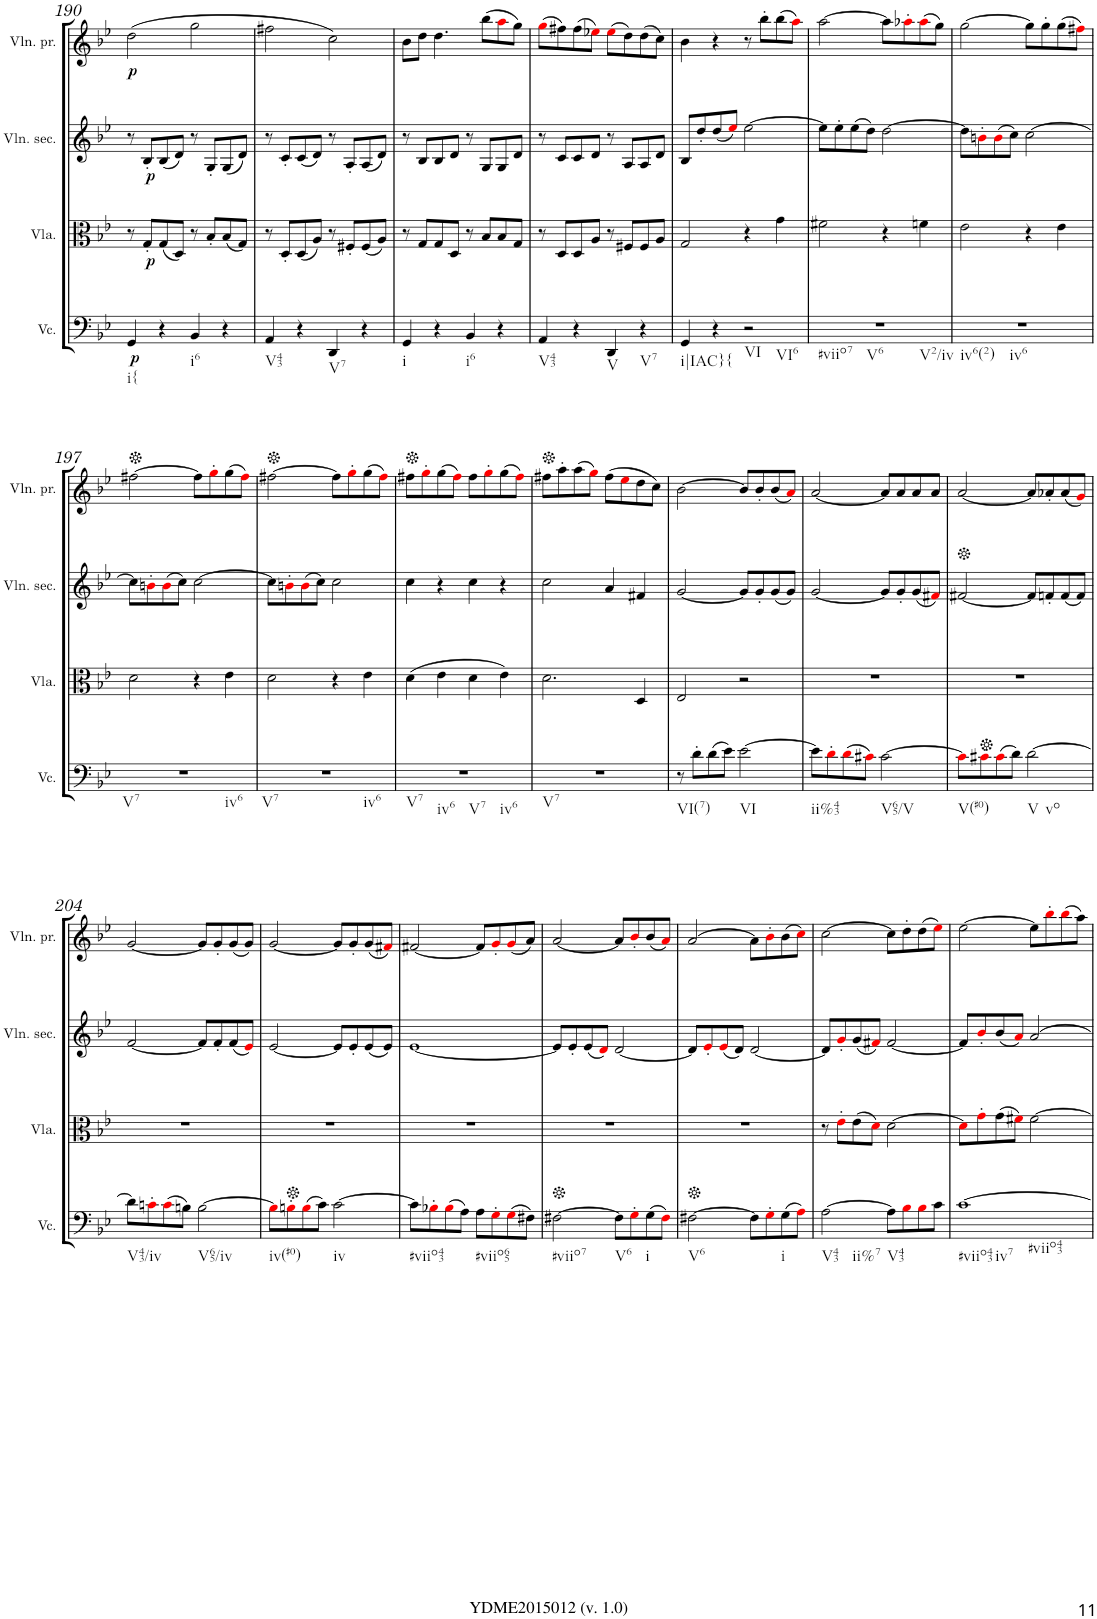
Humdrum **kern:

**kern	**dynam	**kern	**dynam	**kern	**dynam	**kern	**dynam
*part4	*part4	*part3	*part3	*part2	*part2	*part1	*part1
*staff4	*staff4	*staff3	*staff3	*staff2	*staff2	*staff1	*staff1
*I"Violoncelle	*	*I"Viola	*	*I"Violino secondo	*	*I"Violino primo	*
*I'Vc.	*	*I'Vla.	*	*I'Vln. sec.	*	*I'Vln. pr.	*
!!LO:PB:g=z
*clefF4	*	*clefC3	*	*clefG2	*	*clefG2	*
*k[b-e-]	*	*k[b-e-]	*	*k[b-e-]	*	*k[b-e-]	*
*M2/2	*	*M2/2	*	*M2/2	*	*M2/2	*
=190	=190	=190	=190	=190	=190	=190	=190
!LO:TX:b:t=i{	!	!	!	!	!	!	!
!	!LO:DY:b	!	!	!	!	!	!LO:DY:b
4GG/	p	8r	.	8r	.	(>2dd\	p
!	!	!	!LO:DY:b	!	!LO:DY:b	!	!
.	.	8G'/L	p	8B-'/L	p	.	.
4r	.	(<8G/	.	(<8B-/	.	.	.
.	.	8D/J)	.	8d/J)	.	.	.
!LO:TX:b:t=i6	!	!	!	!	!	!	!
4BB-/	.	8r	.	8r	.	2gg\	.
.	.	8B-'/L	.	8G'/L	.	.	.
4r	.	(<8B-/	.	(<8G/	.	.	.
.	.	8G/J)	.	8d/J)	.	.	.
=191	=191	=191	=191	=191	=191	=191	=191
!LO:TX:b:t=V43	!	!	!	!	!	!	!
4AA/	.	8r	.	8r	.	2ff#X\	.
.	.	8D'/L	.	8c'/L	.	.	.
4r	.	(<8D/	.	(<8c/	.	.	.
.	.	8A/J)	.	8d/J)	.	.	.
!LO:TX:b:t=V7	!	!	!	!	!	!	!
4DD/	.	8r	.	8r	.	2cc\)	.
.	.	8F#X'/L	.	8A'/L	.	.	.
4r	.	(<8F#/	.	(<8A/	.	.	.
.	.	8A/J)	.	8d/J)	.	.	.
=192	=192	=192	=192	=192	=192	=192	=192
!LO:TX:b:t=i	!	!	!	!	!	!	!
4GG/	.	8r	.	8r	.	8b-\L	.
.	.	8G/L	.	8B-/L	.	8dd\J	.
4r	.	8G/	.	8B-/	.	4.dd\	.
.	.	8D/J	.	8d/J	.	.	.
!LO:TX:b:t=i6	!	!	!	!	!	!	!
4BB-/	.	8r	.	8r	.	.	.
.	.	8B-/L	.	8G/L	.	(>8bb-\L	.
4r	.	8B-/	.	8G/	.	8aai\	.
.	.	8G/J	.	8d/J	.	8gg\J)	.
=193	=193	=193	=193	=193	=193	=193	=193
!LO:TX:b:t=V43	!	!	!	!	!	!	!
4AA/	.	8r	.	8r	.	(>8ggi\L	.
.	.	8D/L	.	8c/L	.	8ff#X\)	.
4r	.	8D/	.	8c/	.	(>8ff#\	.
.	.	8A/J	.	8d/J	.	8ee-Xi\J)	.
!LO:TX:b:t=V	!	!	!	!	!	!	!
4DD/	.	8r	.	8r	.	(>8ee-i\L	.
.	.	8F#X/L	.	8A/L	.	8dd\)	.
!LO:TX:b:t=V7	!	!	!	!	!	!	!
4r	.	8F#/	.	8A/	.	(>8dd\	.
.	.	8A/J	.	8d/J	.	8cc\J)	.
=194	=194	=194	=194	=194	=194	=194	=194
!LO:TX:b:t=i|IAC}{	!	!	!	!	!	!	!
4GG/	.	2G/	.	8B-/L	.	4b-\	.
.	.	.	.	8dd'/	.	.	.
4r	.	.	.	(<8dd/	.	4r	.
.	.	.	.	8ee-i/J)	.	.	.
!LO:TX:b:t=VI	!	!	!	!	!	!	!
!LO:TX:b:t=VI6	!	!	!	!	!	!	!
2r	.	4r	.	[2ee-\	.	8r	.
.	.	.	.	.	.	8bb-'\L	.
.	.	4g\	.	.	.	(>8bb-\	.
.	.	.	.	.	.	8aai\J)	.
=195	=195	=195	=195	=195	=195	=195	=195
!LO:TX:b:t=#viio7	!	!	!	!	!	!	!
!LO:TX:b:t=V6	!	!	!	!	!	!	!
!LO:TX:b:t=V2/iv	!	!	!	!	!	!	!
1r	.	2f#X\	.	8ee-\L]	.	[2aa\	.
.	.	.	.	8ee-'\	.	.	.
.	.	.	.	(>8ee-\	.	.	.
.	.	.	.	8dd\J)	.	.	.
.	.	4r	.	[2dd\	.	8aa\L]	.
.	.	.	.	.	.	8aa-X'i\	.
.	.	4fn\	.	.	.	(>8aa-i\	.
.	.	.	.	.	.	8gg\J)	.
=196	=196	=196	=196	=196	=196	=196	=196
!LO:TX:b:t=iv6(2)	!	!	!	!	!	!	!
!LO:TX:b:t=iv6	!	!	!	!	!	!	!
1r	.	2e-\	.	8dd\L]	.	[2gg\	.
.	.	.	.	8bn'i\	.	.	.
.	.	.	.	(>8bi\	.	.	.
.	.	.	.	8cc\J)	.	.	.
.	.	4r	.	[2cc\	.	8gg\L]	.
.	.	.	.	.	.	8gg'\	.
.	.	4e-\	.	.	.	(>8gg\	.
.	.	.	.	.	.	8ff#Xi\J)	.
!!LO:LB:g=z
=197	=197	=197	=197	=197	=197	=197	=197
!LO:TX:b:t=V7	!	!	!	!	!	!	!
!LO:TX:b:t=iv6	!	!	!	!	!	!	!
1r	.	2d\	.	8cc\L]	.	[2ff#X\	.
.	.	.	.	8bn'i\	.	.	.
.	.	.	.	(>8bi\	.	.	.
.	.	.	.	8cc\J)	.	.	.
.	.	4r	.	[2cc\	.	8ff#\L]	.
.	.	.	.	.	.	8gg'i\	.
.	.	4e-\	.	.	.	(>8gg\	.
.	.	.	.	.	.	8ff#i\J)	.
=198	=198	=198	=198	=198	=198	=198	=198
!LO:TX:b:t=V7	!	!	!	!	!	!	!
!LO:TX:b:t=iv6	!	!	!	!	!	!	!
1r	.	2d\	.	8cc\L]	.	[2ff#X\	.
.	.	.	.	8bn'i\	.	.	.
.	.	.	.	(>8bi\	.	.	.
.	.	.	.	8cc\J)	.	.	.
.	.	4r	.	2cc\	.	8ff#\L]	.
.	.	.	.	.	.	8gg'i\	.
.	.	4e-\	.	.	.	(>8gg\	.
.	.	.	.	.	.	8ff#i\J)	.
=199	=199	=199	=199	=199	=199	=199	=199
!LO:TX:b:t=V7	!	!	!	!	!	!	!
!LO:TX:b:t=iv6	!	!	!	!	!	!	!
!LO:TX:b:t=V7	!	!	!	!	!	!	!
!LO:TX:b:t=iv6	!	!	!	!	!	!	!
1r	.	(>4d\	.	4cc\	.	8ff#X\L	.
.	.	.	.	.	.	8gg'i\	.
.	.	4e-\	.	4r	.	(>8gg\	.
.	.	.	.	.	.	8ff#i\J)	.
.	.	4d\	.	4cc\	.	8ff#\L	.
.	.	.	.	.	.	8gg'i\	.
.	.	4e-\)	.	4r	.	(>8gg\	.
.	.	.	.	.	.	8ff#i\J)	.
=200	=200	=200	=200	=200	=200	=200	=200
!LO:TX:b:t=V7	!	!	!	!	!	!	!
1r	.	2.d\	.	2cc\	.	8ff#X\L	.
.	.	.	.	.	.	8aa'\	.
.	.	.	.	.	.	(>8aa\	.
.	.	.	.	.	.	8ggi\J)	.
.	.	.	.	4a/	.	(>8ff#\L	.
.	.	.	.	.	.	8ee-i\	.
.	.	4D/	.	4f#X/	.	8dd\	.
.	.	.	.	.	.	8cc\J)	.
=201	=201	=201	=201	=201	=201	=201	=201
!LO:TX:b:t=VI(7)	!	!	!	!	!	!	!
8r	.	2E-/	.	[2g/	.	[2b-\	.
8d'\L	.	.	.	.	.	.	.
(>8d\	.	.	.	.	.	.	.
8e-\J)	.	.	.	.	.	.	.
!LO:TX:b:t=VI	!	!	!	!	!	!	!
[2e-\	.	2r	.	8g/L]	.	8b-/L]	.
.	.	.	.	8g'/	.	8b-'/	.
.	.	.	.	(<8g/	.	(<8b-/	.
.	.	.	.	8g/J)	.	8ai/J)	.
=202	=202	=202	=202	=202	=202	=202	=202
!LO:TX:b:t=ii%43	!	!	!	!	!	!	!
8e-\L]	.	1r	.	[2g/	.	[2a/	.
8d'i\	.	.	.	.	.	.	.
(>8di\	.	.	.	.	.	.	.
8c#Xi\J)	.	.	.	.	.	.	.
!LO:TX:b:t=V65/V	!	!	!	!	!	!	!
[2c#\	.	.	.	8g/L]	.	8a/L]	.
.	.	.	.	8g'/	.	8a/	.
.	.	.	.	(<8g/	.	8a/	.
.	.	.	.	8f#Xi/J)	.	8a/J	.
=203	=203	=203	=203	=203	=203	=203	=203
!LO:TX:b:t=V(#0)	!	!	!	!	!	!	!
8c#i\L]	.	1r	.	[2f#X/	.	[2a/	.
8c#X'i\	.	.	.	.	.	.	.
(>8c#i\	.	.	.	.	.	.	.
8d\J)	.	.	.	.	.	.	.
!LO:TX:b:t=V	!	!	!	!	!	!	!
!LO:TX:b:t=vo	!	!	!	!	!	!	!
[2d\	.	.	.	8f#/L]	.	8a/L]	.
.	.	.	.	8fn'/	.	8a-X'/	.
.	.	.	.	(<8f/	.	(<8a-/	.
.	.	.	.	8f/J)	.	8gi/J)	.
!!LO:LB:g=z
=204	=204	=204	=204	=204	=204	=204	=204
!LO:TX:b:t=V43/iv	!	!	!	!	!	!	!
8d\L]	.	1r	.	[2f/	.	[2g/	.
8cn'i\	.	.	.	.	.	.	.
(>8ci\	.	.	.	.	.	.	.
8Bn\J)	.	.	.	.	.	.	.
!LO:TX:b:t=V65/iv	!	!	!	!	!	!	!
[2B\	.	.	.	8f/L]	.	8g/L]	.
.	.	.	.	8f'/	.	8g'/	.
.	.	.	.	(<8f/	.	(<8g/	.
.	.	.	.	8e-i/J)	.	8g/J)	.
=205	=205	=205	=205	=205	=205	=205	=205
!LO:TX:b:t=iv(#0)	!	!	!	!	!	!	!
8Bi\L]	.	1r	.	[2e-/	.	[2g/	.
8Bn'i\	.	.	.	.	.	.	.
(>8Bi\	.	.	.	.	.	.	.
8c\J)	.	.	.	.	.	.	.
!LO:TX:b:t=iv	!	!	!	!	!	!	!
[2c\	.	.	.	8e-/L]	.	8g/L]	.
.	.	.	.	8e-'/	.	8g'/	.
.	.	.	.	(<8e-/	.	(<8g/	.
.	.	.	.	8e-/J)	.	8f#Xi/J)	.
=206	=206	=206	=206	=206	=206	=206	=206
!LO:TX:b:t=#viio43	!	!	!	!	!	!	!
8c\L]	.	1r	.	[1e-	.	[2f#X/	.
8B-X'i\	.	.	.	.	.	.	.
(>8B-i\	.	.	.	.	.	.	.
8A\J)	.	.	.	.	.	.	.
!LO:TX:b:t=#viio65	!	!	!	!	!	!	!
8A\L	.	.	.	.	.	8f#/L]	.
8G'i\	.	.	.	.	.	8g'i/	.
(>8Gi\	.	.	.	.	.	(<8gi/	.
8F#X\J)	.	.	.	.	.	8a/J)	.
=207	=207	=207	=207	=207	=207	=207	=207
!LO:TX:b:t=#viio7	!	!	!	!	!	!	!
[2F#X\	.	1r	.	8e-/L]	.	[2a/	.
.	.	.	.	8e-'/	.	.	.
.	.	.	.	(<8e-/	.	.	.
.	.	.	.	8di/J)	.	.	.
!LO:TX:b:t=V6	!	!	!	!	!	!	!
8F#\L]	.	.	.	[2d/	.	8a/L]	.
8G'i\	.	.	.	.	.	8b-'i/	.
!LO:TX:b:t=i	!	!	!	!	!	!	!
(>8G\	.	.	.	.	.	(<8b-/	.
8F#i\J)	.	.	.	.	.	8ai/J)	.
=208	=208	=208	=208	=208	=208	=208	=208
!LO:TX:b:t=V6	!	!	!	!	!	!	!
[2F#X\	.	1r	.	8d/L]	.	[2a/	.
.	.	.	.	8e-'i/	.	.	.
.	.	.	.	(<8e-i/	.	.	.
.	.	.	.	8d/J)	.	.	.
8F#\L]	.	.	.	[2d/	.	8a\L]	.
8G'i\	.	.	.	.	.	8b-'i\	.
!LO:TX:b:t=i	!	!	!	!	!	!	!
(>8G\	.	.	.	.	.	(>8b-\	.
8Ai\J)	.	.	.	.	.	8cci\J)	.
=209	=209	=209	=209	=209	=209	=209	=209
!LO:TX:b:t=V43	!	!	!	!	!	!	!
!LO:TX:b:t=ii%7	!	!	!	!	!	!	!
[2A\	.	8r	.	8d/L]	.	[2cc\	.
.	.	8e-'i\L	.	8g'i/	.	.	.
.	.	(>8e-\	.	(<8g/	.	.	.
.	.	8di\J)	.	8f#Xi/J)	.	.	.
!LO:TX:b:t=V43	!	!	!	!	!	!	!
8A\L]	.	[2d\	.	[2f#/	.	8cc\L]	.
8B-i\	.	.	.	.	.	8dd'\	.
8B-i\	.	.	.	.	.	(>8dd\	.
8c\J	.	.	.	.	.	8ee-i\J)	.
=210	=210	=210	=210	=210	=210	=210	=210
!LO:TX:b:t=#viio43	!	!	!	!	!	!	!
!LO:TX:b:t=iv7	!	!	!	!	!	!	!
!LO:TX:b:t=#viio43	!	!	!	!	!	!	!
[1c	.	8di\L]	.	8f#/L]	.	[2ee-\	.
.	.	8g'i\	.	8b-'i/	.	.	.
.	.	(>8g\	.	(<8b-/	.	.	.
.	.	8f#Xi\J)	.	8ai/J)	.	.	.
.	.	[2f#\	.	[2a/	.	8ee-\L]	.
.	.	.	.	.	.	8bb-'i\	.
.	.	.	.	.	.	(>8bb-i\	.
.	.	.	.	.	.	8aa\J)	.
=	=	=	=	=	=	=	=
*-	*-	*-	*-	*-	*-	*-	*-
